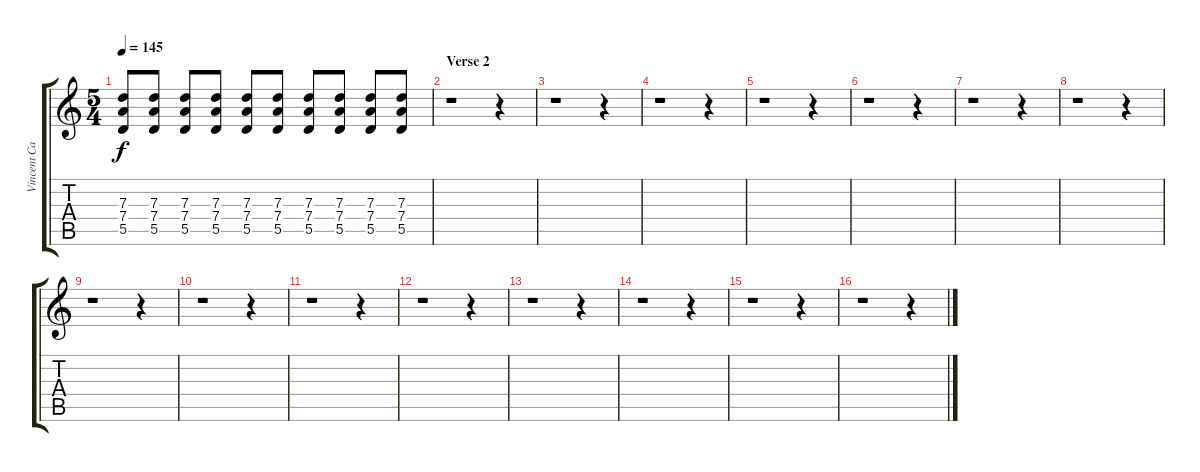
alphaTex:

\track ("Vincent Cavanagh (Electric Guitar)" "Vincent Ca") {instrument distortionguitar}
\staff {score tabs}
\tuning (E4 B3 G3 D3 A2 E2) {hide}
\ts (5 4)
\tempo 145
\clef g2
\ks c
(7.3 7.4 5.5).8{dy f} (7.3 7.4 5.5).8 (7.3 7.4 5.5).8 (7.3 7.4 5.5).8 (7.3 7.4 5.5).8 (7.3 7.4 5.5).8 (7.3 7.4 5.5).8 (7.3 7.4 5.5).8 (7.3 7.4 5.5).8 (7.3 7.4 5.5).8 |
\section ("" "Verse 2")
r.1 r.4 |
r.1 r.4 |
r.1 r.4 |
r.1 r.4 |
r.1 r.4 |
r.1 r.4 |
r.1 r.4 |
r.1 r.4 |
r.1 r.4 |
r.1 r.4 |
r.1 r.4 |
r.1 r.4 |
r.1 r.4 |
r.1 r.4 |
r.1 r.4
